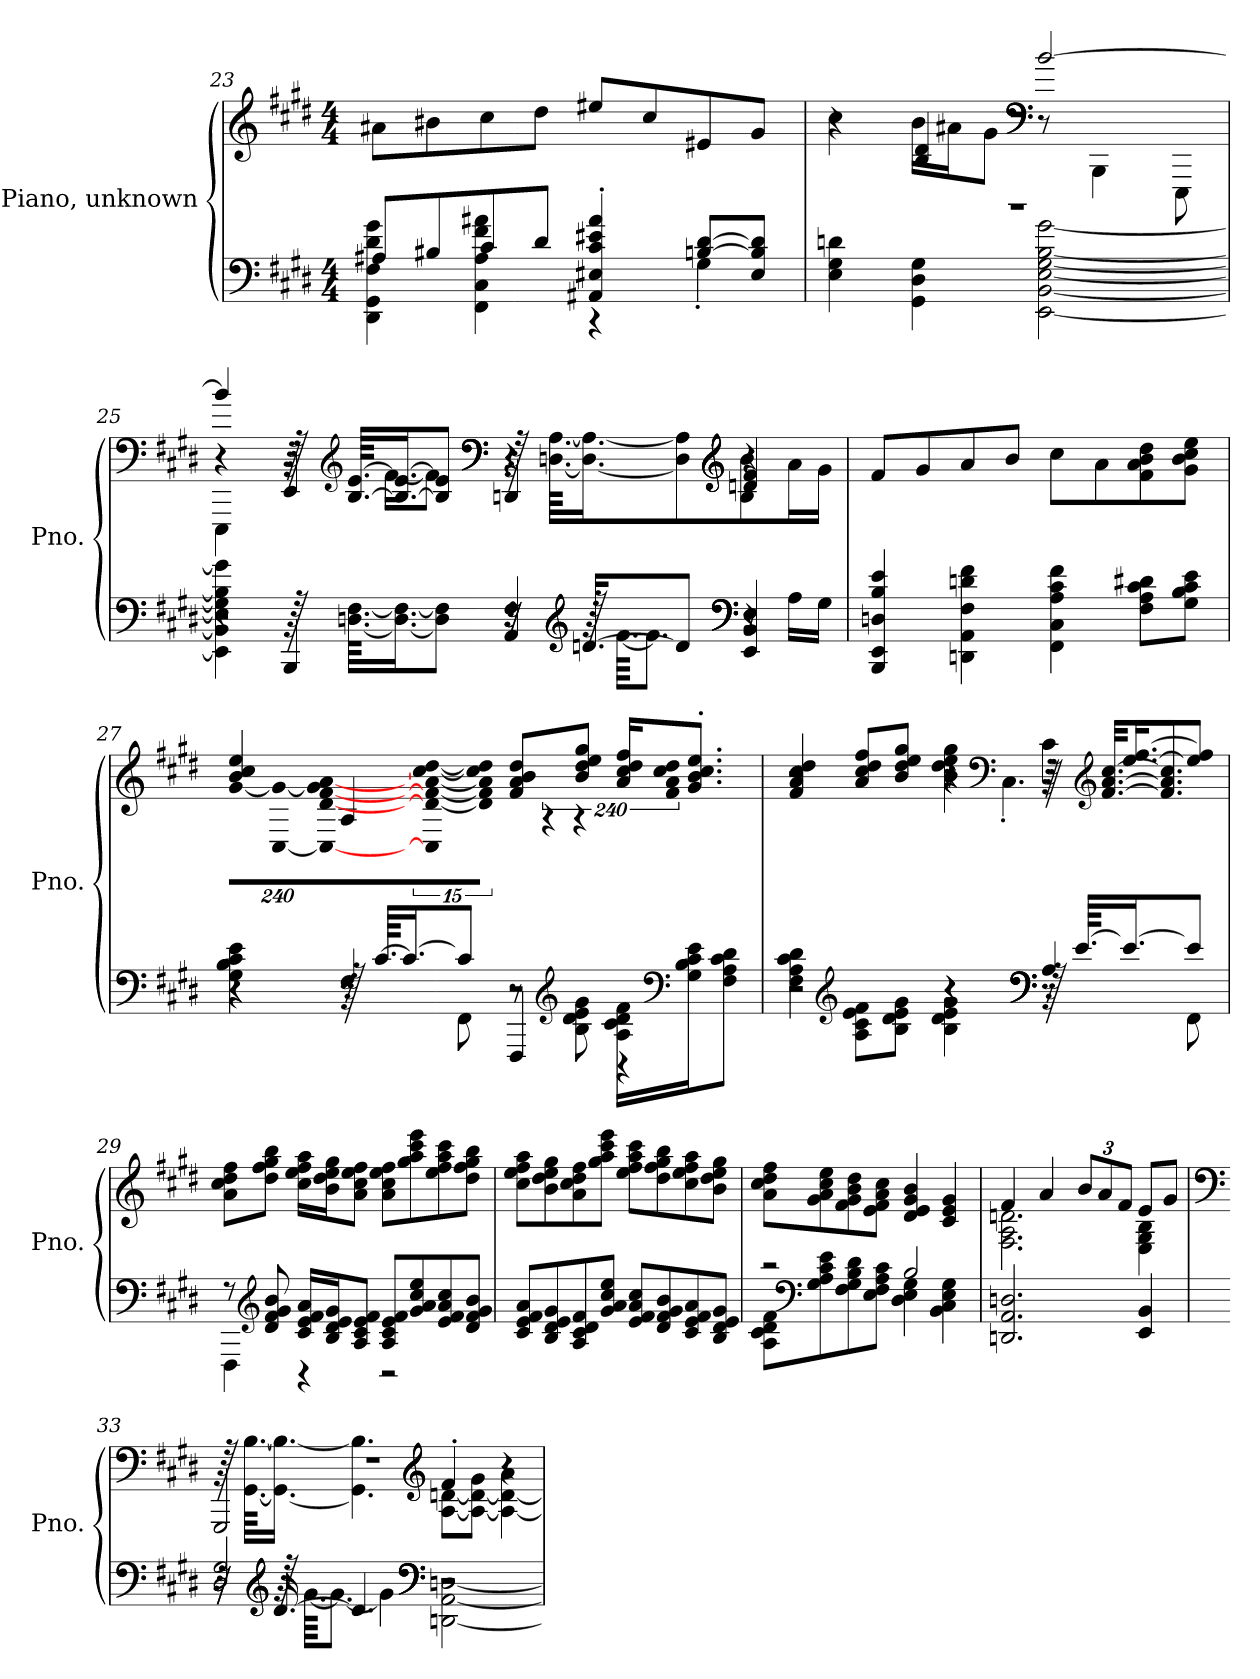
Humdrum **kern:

**kern	**kern
*part1	*part1
*staff2	*staff1
*I"Piano, unknown	*
*I'Pno.	*
!!LO:LB:g=z
*clefF4	*clefG2
*k[f#c#g#d#]	*k[f#c#g#d#]
*M4/4	*M4/4
=23	=23
*^	*
8A#X/L	4DD#\ 4GG#\ 4F#\ 4d#\ 4g#\	8a#X\L
8B#X/	.	8b#X\
8c#/	4FF#\ 4C#\ 4A#\ 4f#\ 4a#X\	8cc#\
8d#/J	.	8dd#\J
4AA#X/' 4E#X/' 4c#/' 4e#X/' 4a#/'	4r	8ee#X/L
.	.	8cc#/
[8Bn/ [8d#/L	4G#'\	8e#X/
8E#/ 8B/] 8d#/]J	.	8g#/J
=24	=24	=24
*	*	*^
*	*	*	*^
1r	4E\ 4G#\ 4dn\	1r	4cc#\	4r
.	4GG#\ 4D#\ 4G#\	.	16b\LL	4B/ 4d#/
.	.	.	16a#X\J	.
.	.	.	8g#\J	.
*	*	*clefF4	*	*
.	[2EE\ [2BB\ [2E\ [2G#\ [2B\ [2g#\	.	8r	[2b/
.	.	.	4BBB\	.
.	.	.	8EEE\	.
!!LO:LB:g=z	!!	!!
=25	=25	=25	=25	=25
*	*^	*	*	*
2r	4EE\] 4BB\] 4E\] 4G#\] 4B\] 4g#\]	4r	4r	4EEE\	4b/]
.	128r	4BBB/	128r	32r	4EE/
*	*	*	*clefG2	*	*
.	[64.Dn\ [64.F#\KKLL	.	[64.B/ [64.e/KKLL	.	.
.	16.D\_ 16.F#\_J	.	16.B/_ 16.e/_J	[16.f#\KL	.
.	8D\] 8F#\]J	.	8B/] 8e/]J	8f#\J]	.
*	*	*	*clefF4	*	*
32r	32r	4AA/ 4F#/	4r	128r	4DDn/
.	.	.	.	[64.Dn\ [64.A\KKLL	.
*clefG2	*	*	*	*	*
[16.dn/KL	128r	.	.	16.D\_ 16.A\_J	.
.	[64.f#\KKKL	.	.	.	.
.	8.f#\J]	.	.	.	.
8d/J]	.	.	.	8D\] 8A\]	.
*clefF4	*	*	*clefG2	*	*
4r	8r	4EE/ 4BB/ 4E/	4dn/ 4f#/	8B\ 8b\	4r
.	16A\LL	.	.	16a\L	.
.	16G#\JJ	.	.	16g#\JJ	.
*v	*v	*v	*	*	*
*	*v	*v	*v
=26	=26
4BBB/ 4EE/ 4Dn/ 4B/ 4e/	8f#/L
.	8g#/
4DDn\ 4AA\ 4F#\ 4dn\ 4f#\	8a/
.	8b/J
4FF#\ 4C#\ 4A\ 4c#\ 4f#\	8cc#\L
.	8a\
8F#\ 8A\ 8c#\ 8d#X\L	8f#\ 8a\ 8b\ 8dd#\
8G#\ 8B\ 8c#\ 8e\J	8g#\ 8b\ 8cc#\ 8ee\J
!!LO:PB:g=z
=27	=27
*^	*^
*	*^	*	*
!	!	!	!	!LO:N:vis=8
4r	4G#\ 4B\ 4c#\ 4e\	4r	4b/ 4cc#/ 4ee/	[960%137g#\L
!	!	!	!	!LO:N:vis=16
.	.	.	.	[1920%137C#\ 1920%137g#\_L
!	!	!	!	!LO:N:vis=16
.	.	.	.	1920%137C#\_ [1920%137d#\ [1920%137f#\ 1920%137g#\] [1920%137a\J
128r	8r	4F#/	4A/	.
[64.c#/KKLL	.	.	.	.
16.c#/J_	.	.	.	.
.	.	.	.	1920ryy
!	!	!	!	!LO:N:vis=8
.	.	.	.	960%137C#\] 960%137d#\_ 960%137f#\_ 960%137a\_ [960%137cc#\ [960%137dd#\
8c#/J]	8FF#\	.	.	.
!	!	!	!	!LO:N:vis=16
.	.	.	.	1920%137d#\] 1920%137f#\] 1920%137a\] 1920%137cc#\] 1920%137dd#\]Jk
!	!	!	!	!LO:N:vis=16
2r	8r	4FFF#/	8f#/ 8a/ 8b/ 8dd#/L	1920%137r
!	!	!	!	!LO:N:vis=4
.	.	.	.	640%183r
*clefG2	*	*	*	*
.	8B\ 8d#\ 8e\ 8g#\	.	8b/ 8dd#/ 8ee/ 8gg#/J	.
.	16A\ 16c#\ 16d#\ 16f#\LL	4r	16a/ 16cc#/ 16dd#/ 16ff#/KL	.
*clefF4	*	*	*	*
.	16G#\ 16B\ 16c#\ 16e\J	.	8.g#/' 8.b/' 8.cc#/' 8.ee/'J	.
!	!	!	!	!LO:N:vis=8
.	.	.	.	960%137f#\ 960%137a\ 960%137cc#\ 960%137dd#\
.	8F#\ 8A\ 8c#\ 8d#\J	.	.	.
!!LO:LB:g=z
=28	=28	=28	=28	=28
*	*	*	*^	*^
2r	4F#\ 4A\ 4c#\ 4d#\	2r	4f#/ 4a/ 4cc#/ 4dd#/	2r	2r	2r
*clefG2	*	*	*	*	*	*
.	8A\ 8c#\ 8e\ 8f#\L	.	8a/ 8cc#/ 8dd#/ 8ff#/L	.	.	.
.	8B\ 8d#\ 8e\ 8g#\J	.	8b/ 8dd#/ 8ee/ 8gg#/J	.	.	.
4r	4B\ 4d#\ 4e\ 4g#\	4r	4r	4b\ 4dd#\ 4ee\ 4gg#\	4r	8r
*	*	*	*clefF4	*	*	*
.	.	.	.	.	.	4.C#'\
*clefF4	*	*	*	*	*	*
128r	8r	4A/	32r	4c#\	64r	.
[64.e/KKLL	.	.	.	.	.	.
*	*	*	*clefG2	*	*	*
.	.	.	.	.	[32.f#/ [32.a/ [32.cc#/KKL	.
16.e/J_	.	.	[16.ee/ [16.ff#/KL	.	.	.
.	.	.	.	.	8.f#/] 8.a/] 8.cc#/]J	.
8e/J]	8FF#\	.	8ee/] 8ff#/]J	.	.	.
*	*v	*v	*	*	*	*
*	*	*v	*v	*v	*v
=29	=29	=29
8r	4FFF#\	8a\ 8cc#\ 8dd#\ 8ff#\L
*clefG2	*	*
8d#/ 8f#/ 8g#/ 8b/	.	8dd#\ 8ff#\ 8gg#\ 8bb\J
16c#/ 16e/ 16f#/ 16a/LL	4r	16cc#\ 16ee\ 16ff#\ 16aa\LL
16B/ 16d#/ 16e/ 16g#/J	.	16b\ 16dd#\ 16ee\ 16gg#\J
8A/ 8c#/ 8e/ 8f#/J	.	8a\ 8cc#\ 8ee\ 8ff#\J
8A/ 8c#/ 8e/ 8f#/L	2r	8a\ 8cc#\ 8ee\ 8ff#\L
8g#/ 8a/ 8cc#/ 8ee/	.	8gg#\ 8aa\ 8ccc#\ 8eee\
8e/ 8f#/ 8a/ 8cc#/	.	8ee\ 8ff#\ 8aa\ 8ccc#\
8d#/ 8f#/ 8g#/ 8b/J	.	8dd#\ 8ff#\ 8gg#\ 8bb\J
*v	*v	*
!!LO:LB:g=z
=30	=30
8c#/ 8e/ 8f#/ 8a/L	8cc#\ 8ee\ 8ff#\ 8aa\L
8B/ 8d#/ 8e/ 8g#/	8b\ 8dd#\ 8ee\ 8gg#\
8A/ 8c#/ 8d#/ 8f#/	8a\ 8cc#\ 8dd#\ 8ff#\
8g#/ 8a/ 8cc#/ 8ee/J	8gg#\ 8aa\ 8ccc#\ 8eee\J
8e/ 8f#/ 8a/ 8cc#/L	8ee\ 8ff#\ 8aa\ 8ccc#\L
8d#/ 8f#/ 8g#/ 8b/	8dd#\ 8ff#\ 8gg#\ 8bb\
8c#/ 8e/ 8f#/ 8a/	8cc#\ 8ee\ 8ff#\ 8aa\
8B/ 8d#/ 8e/ 8g#/J	8b\ 8dd#\ 8ee\ 8gg#\J
=31	=31
*^	*
2r	8A\ 8c#\ 8d#\ 8f#\L	8a\ 8cc#\ 8dd#\ 8ff#\L
*clefF4	*	*
.	8G#\ 8A\ 8c#\ 8e\	8g#\ 8a\ 8cc#\ 8ee\
.	8F#\ 8G#\ 8B\ 8d#\	8f#\ 8g#\ 8b\ 8dd#\
.	8E\ 8F#\ 8A\ 8c#\J	8e\ 8f#\ 8a\ 8cc#\J
2B/	4D#\ 4E\ 4G#\	4d#/ 4e/ 4g#/ 4b/
.	4BB\ 4C#\ 4E\ 4G#\	4c#/ 4e/ 4g#/
*v	*v	*
=32	=32
*	*^
2.DDn/ 2.AA/ 2.Dn/	4f#/	2.F#\ 2.A\ 2.dn\
.	4a/	.
*	*Xbrackettup	*
.	12b/L	.
.	12a/	.
.	12f#/J	.
4EE/ 4BB/	8e/L	4E\ 4G#\ 4B\
.	8g#/J	.
*	*v	*v
!!LO:LB:g=z
=33	=33
*	*clefF4
*^	*^
*	*^	*	*^
32r	32r	2D#/ 2G#/	1r	128r	2GGG#/
.	.	.	.	[64.GG#\ [64.B\KKLL	.
*clefG2	*	*	*	*	*
[16.d#/	128r	.	.	16.GG#\_ 16.B\_JJ	.
.	[64.g#\KKKL	.	.	.	.
.	8.g#\J_	.	.	.	.
4.d#/]	.	.	.	4.GG#\] 4.B\]	.
.	4g#\]	.	.	.	.
*clefF4	*	*	*clefG2	*	*
2r	[2DDn\ [2AA\ [2Dn\	2r	.	[8A\ [8dn\L	4f#'/
.	.	.	.	8A\_ 8d\_ 8g#\J	.
.	.	.	.	4A\_ 4d\_ 4a\	4r
*v	*v	*v	*	*	*
*	*v	*v	*v
=	=
*-	*-
